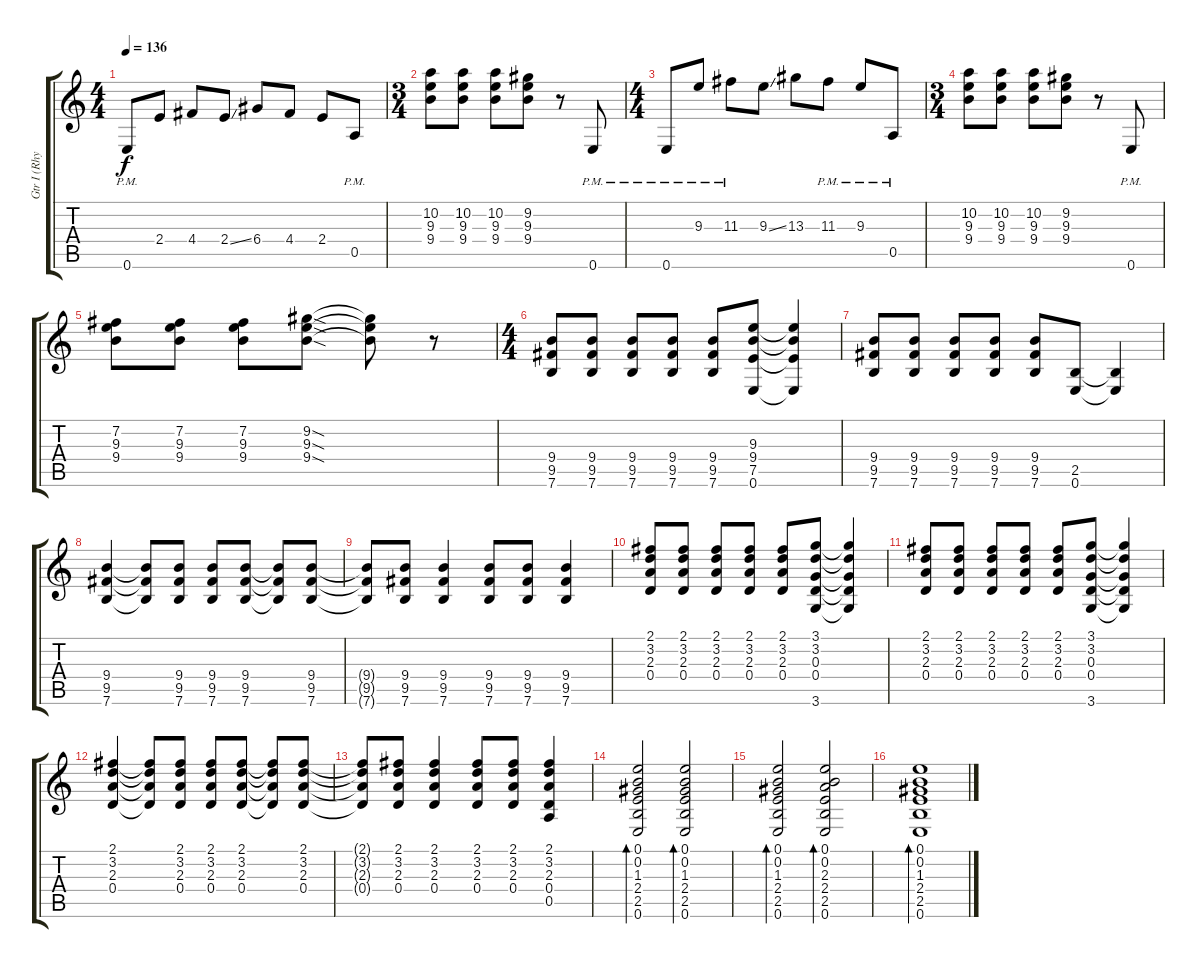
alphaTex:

\track ("Gtr I (Rhythm)" "Gtr I (Rhy") {instrument distortionguitar}
\staff {score tabs}
\tuning (E4 B3 G3 D3 A2 E2) {hide}
\ts (4 4)
\tempo 136
\clef g2
\ks c
0.6{pm}.8{dy f} 2.4.8 4.4.8 2.4{ss}.8 6.4.8 4.4.8 2.4.8 0.5{pm}.8 |
\ts (3 4)
(10.2 9.3 9.4).8 (10.2 9.3 9.4).8 (10.2 9.3 9.4).8 (9.2 9.3 9.4).8 r.8 0.6{pm}.8 |
\ts (4 4)
0.6{pm}.8 9.3{pm}.8 11.3{pm}.8 9.3{ss}.8 13.3.8 11.3{pm}.8 9.3{pm}.8 0.5{pm}.8 |
\ts (3 4)
(10.2 9.3 9.4).8 (10.2 9.3 9.4).8 (10.2 9.3 9.4).8 (9.2 9.3 9.4).8 r.8 0.6{pm}.8 |
(7.2 9.3 9.4).8 (7.2 9.3 9.4).8 (7.2 9.3 9.4).8 (9.2{sod} 9.3{sod} 9.4{sod}).8 (9.2{t} 9.3{t} 9.4{t}).8 r.8 |
\ts (4 4)
(9.4 9.5 7.6).8 (9.4 9.5 7.6).8 (9.4 9.5 7.6).8 (9.4 9.5 7.6).8 (9.4 9.5 7.6).8 (9.3 9.4 7.5 0.6).8 (9.3{t} 9.4{t} 7.5{t} 0.6{t}).4 |
(9.4 9.5 7.6).8 (9.4 9.5 7.6).8 (9.4 9.5 7.6).8 (9.4 9.5 7.6).8 (9.4 9.5 7.6).8 (2.5 0.6).8 (2.5{t} 0.6{t}).4 |
(9.4 9.5 7.6).4 (9.4{t} 9.5{t} 7.6{t}).8 (9.4 9.5 7.6).8 (9.4 9.5 7.6).8 (9.4 9.5 7.6).8 (9.4{t} 9.5{t} 7.6{t}).8 (9.4 9.5 7.6).8 |
(9.4{t} 9.5{t} 7.6{t}).8 (9.4 9.5 7.6).8 (9.4 9.5 7.6).4 (9.4 9.5 7.6).8 (9.4 9.5 7.6).8 (9.4 9.5 7.6).4 |
(2.1 3.2 2.3 0.4).8 (2.1 3.2 2.3 0.4).8 (2.1 3.2 2.3 0.4).8 (2.1 3.2 2.3 0.4).8 (2.1 3.2 2.3 0.4).8 (3.1 3.2 0.3 0.4 3.6).8 (3.1{t} 3.2{t} 0.3{t} 0.4{t} 3.6{t}).4 |
(2.1 3.2 2.3 0.4).8 (2.1 3.2 2.3 0.4).8 (2.1 3.2 2.3 0.4).8 (2.1 3.2 2.3 0.4).8 (2.1 3.2 2.3 0.4).8 (3.1 3.2 0.3 0.4 3.6).8 (3.1{t} 3.2{t} 0.3{t} 0.4{t} 3.6{t}).4 |
(2.1 3.2 2.3 0.4).4 (2.1{t} 3.2{t} 2.3{t} 0.4{t}).8 (2.1 3.2 2.3 0.4).8 (2.1 3.2 2.3 0.4).8 (2.1 3.2 2.3 0.4).8 (2.1{t} 3.2{t} 2.3{t} 0.4{t}).8 (2.1 3.2 2.3 0.4).8 |
(2.1{t} 3.2{t} 2.3{t} 0.4{t}).8 (2.1 3.2 2.3 0.4).8 (2.1 3.2 2.3 0.4).4 (2.1 3.2 2.3 0.4).8 (2.1 3.2 2.3 0.4).8 (2.1 3.2 2.3 0.4 0.5).4 |
(0.1 0.2 1.3 2.4 2.5 0.6).2{bd 60 volume 12} (0.1 0.2 1.3 2.4 2.5 0.6).2{bd 60} |
(0.1 0.2 1.3 2.4 2.5 0.6).2{bd 60} (0.1 0.2 2.3 2.4 2.5 0.6).2{bd 60} |
(0.1 0.2 1.3 2.4 2.5 0.6).1{bd 120}
